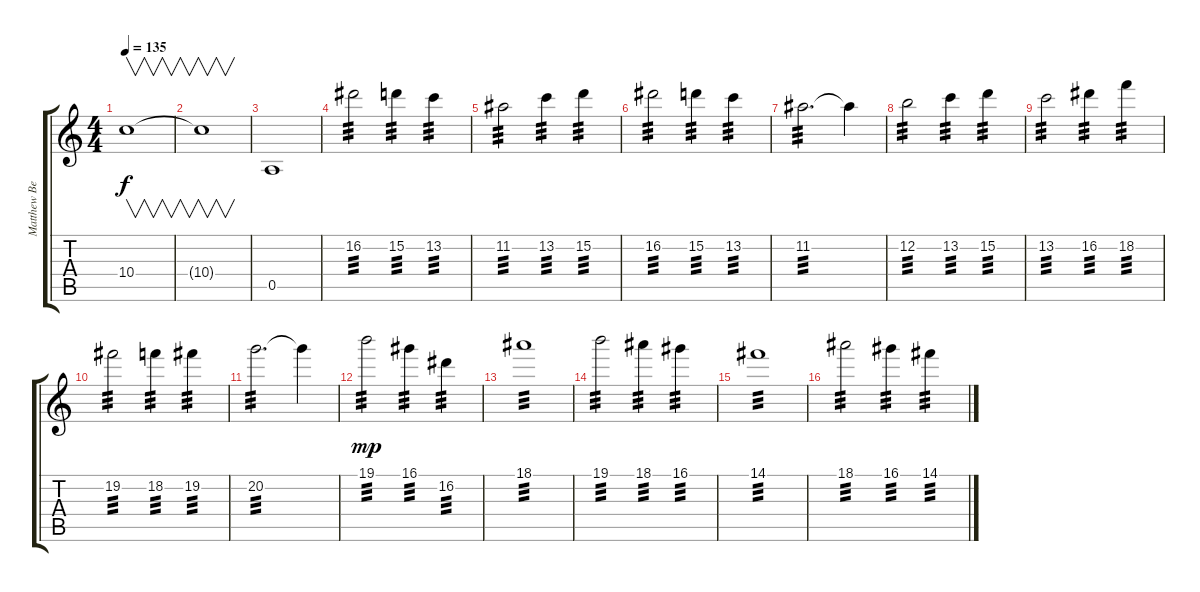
\track ("Matthew Bellamy (Guitar)" "Matthew Be") {instrument distortionguitar}
\staff {score tabs}
\tuning (E4 B3 G3 D3 A2 E2) {hide}
\ts (4 4)
\tempo 135
\clef g2
\ks c
10.4{t}.1{v dy f} |
10.4{t}.1{v} |
0.5.1 |
16.2.2{tp 3 volume 13} 15.2.4{tp 3} 13.2.4{tp 3} |
11.2.2{tp 3} 13.2.4{tp 3} 15.2.4{tp 3} |
16.2.2{tp 3} 15.2.4{tp 3} 13.2.4{tp 3} |
11.2.2{d tp 3} 11.2{t}.4 |
12.2.2{tp 3} 13.2.4{tp 3} 15.2.4{tp 3} |
13.2.2{tp 3} 16.2.4{tp 3} 18.2.4{tp 3} |
19.2.2{tp 3} 18.2.4{tp 3} 19.2.4{tp 3} |
20.2.2{d tp 3} 20.2{t}.4 |
19.1.2{tp 3 dy mp} 16.1.4{tp 3} 16.2.4{tp 3} |
18.1.1{tp 3} |
19.1.2{tp 3} 18.1.4{tp 3} 16.1.4{tp 3} |
14.1.1{tp 3} |
18.1.2{tp 3} 16.1.4{tp 3} 14.1.4{tp 3}
